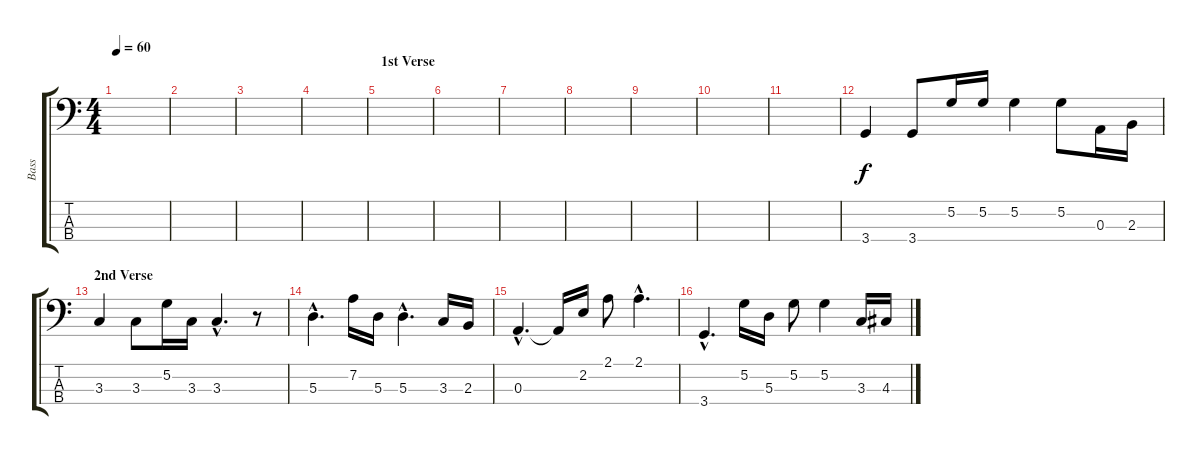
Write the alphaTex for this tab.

\track ("Bass" "Bass") {instrument acousticbass}
\staff {score tabs}
\tuning (G2 D2 A1 E1) {hide}
\ts (4 4)
\tempo 60
\clef f4
\ks c
|
|
|
|
\section ("" "1st Verse")
|
|
|
|
|
|
|
3.4.4 3.4.8 5.2.16 5.2.16 5.2.4 5.2.8 0.3.16 2.3.16 |
\section ("" "2nd Verse")
3.3.4 3.3.8 5.2.16 3.3.16 3.3{hac}.4{d} r.8 |
5.3{hac}.4{d} 7.2.16 5.3.16 5.3{hac}.4{d} 3.3.16 2.3.16 |
0.3{hac}.4{d} 0.3{t}.16 2.2.16 2.1.8 2.1{hac}.4{d} |
3.4{hac}.4{d} 5.2.16 5.3.16 5.2.8 5.2.4 3.3.16 4.3.16
